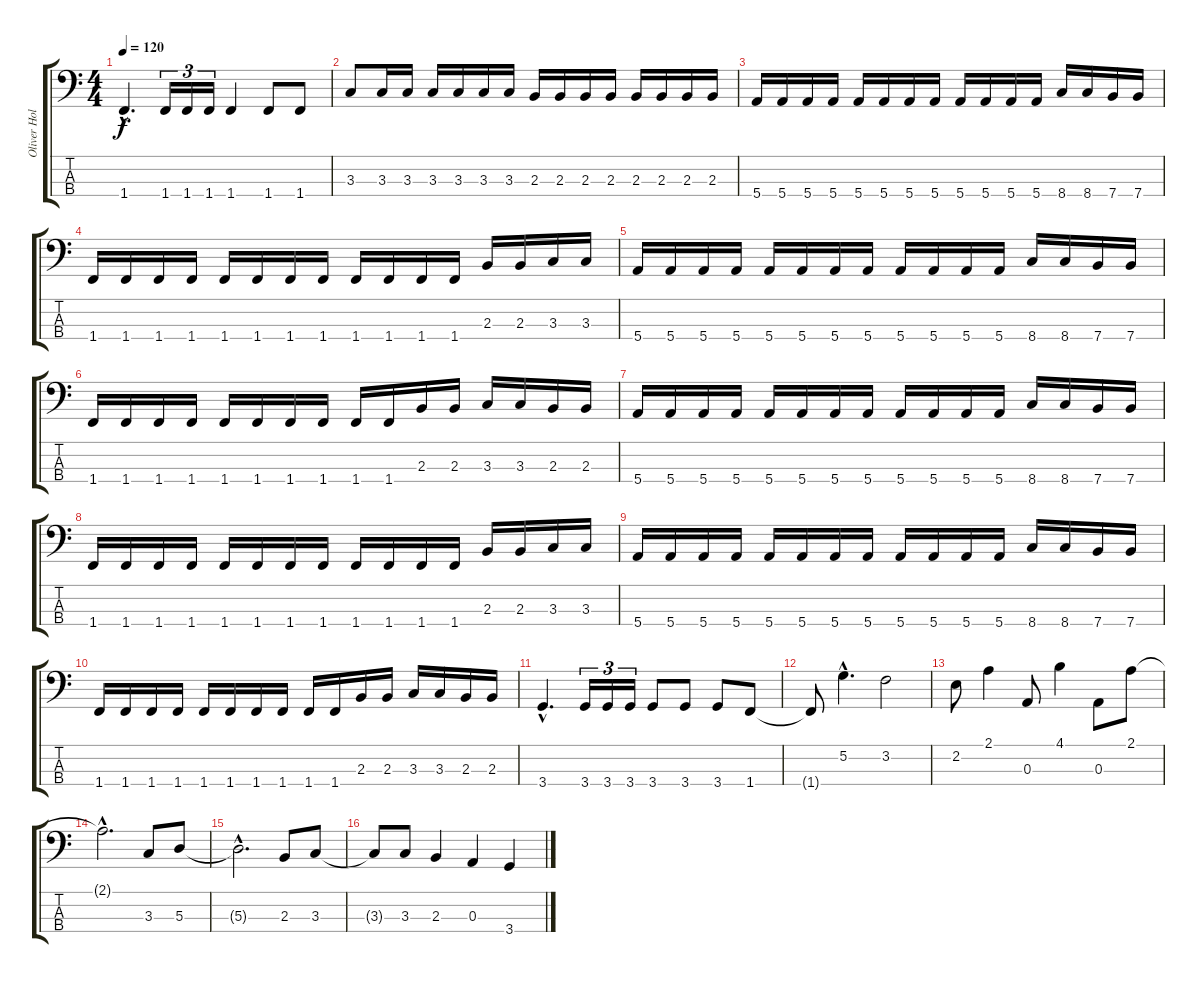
\track ("Oliver Holzwarth" "Oliver Hol") {instrument electricbassfinger}
\staff {score tabs}
\tuning (G2 D2 A1 E1) {hide}
\ts (4 4)
\tempo 120
\clef f4
\ks c
1.4{hac}.4{d dy f} 1.4.16{tu (3 2)} 1.4.16{tu (3 2)} 1.4.16{tu (3 2)} 1.4.4 1.4.8 1.4.8 |
3.3.8 3.3.16 3.3.16 3.3.16 3.3.16 3.3.16 3.3.16 2.3.16 2.3.16 2.3.16 2.3.16 2.3.16 2.3.16 2.3.16 2.3.16 |
5.4.16 5.4.16 5.4.16 5.4.16 5.4.16 5.4.16 5.4.16 5.4.16 5.4.16 5.4.16 5.4.16 5.4.16 8.4.16 8.4.16 7.4.16 7.4.16 |
1.4.16 1.4.16 1.4.16 1.4.16 1.4.16 1.4.16 1.4.16 1.4.16 1.4.16 1.4.16 1.4.16 1.4.16 2.3.16 2.3.16 3.3.16 3.3.16 |
5.4.16 5.4.16 5.4.16 5.4.16 5.4.16 5.4.16 5.4.16 5.4.16 5.4.16 5.4.16 5.4.16 5.4.16 8.4.16 8.4.16 7.4.16 7.4.16 |
1.4.16 1.4.16 1.4.16 1.4.16 1.4.16 1.4.16 1.4.16 1.4.16 1.4.16 1.4.16 2.3.16 2.3.16 3.3.16 3.3.16 2.3.16 2.3.16 |
5.4.16 5.4.16 5.4.16 5.4.16 5.4.16 5.4.16 5.4.16 5.4.16 5.4.16 5.4.16 5.4.16 5.4.16 8.4.16 8.4.16 7.4.16 7.4.16 |
1.4.16 1.4.16 1.4.16 1.4.16 1.4.16 1.4.16 1.4.16 1.4.16 1.4.16 1.4.16 1.4.16 1.4.16 2.3.16 2.3.16 3.3.16 3.3.16 |
5.4.16 5.4.16 5.4.16 5.4.16 5.4.16 5.4.16 5.4.16 5.4.16 5.4.16 5.4.16 5.4.16 5.4.16 8.4.16 8.4.16 7.4.16 7.4.16 |
1.4.16 1.4.16 1.4.16 1.4.16 1.4.16 1.4.16 1.4.16 1.4.16 1.4.16 1.4.16 2.3.16 2.3.16 3.3.16 3.3.16 2.3.16 2.3.16 |
3.4{hac}.4{d} 3.4.16{tu (3 2)} 3.4.16{tu (3 2)} 3.4.16{tu (3 2)} 3.4.8 3.4.8 3.4.8 1.4.8 |
1.4{t}.8 5.2{hac}.4{d} 3.2.2 |
2.2.8 2.1.4 0.3.8 4.1.4 0.3.8 2.1.8 |
2.1{hac t}.2{d} 3.3.8 5.3.8 |
5.3{hac t}.2{d} 2.3.8 3.3.8 |
3.3{t}.8 3.3.8 2.3.4 0.3.4 3.4.4
